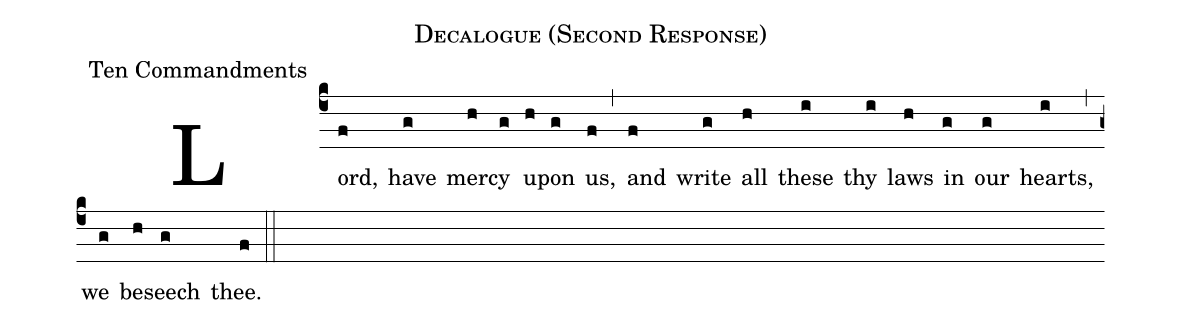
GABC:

name: Decalogue (Second Response);
office-part: Ten Commandments;
%%
(c4)Lord,(f) have(g) mer(h)cy(g) up(h)on(g) us,(f) (,) and(f) write(g) all(h) these(i) thy(i) laws(h) in(g) our(g) hearts,(i) (,) we(g) be(h)seech(g) thee.(f) (::)
